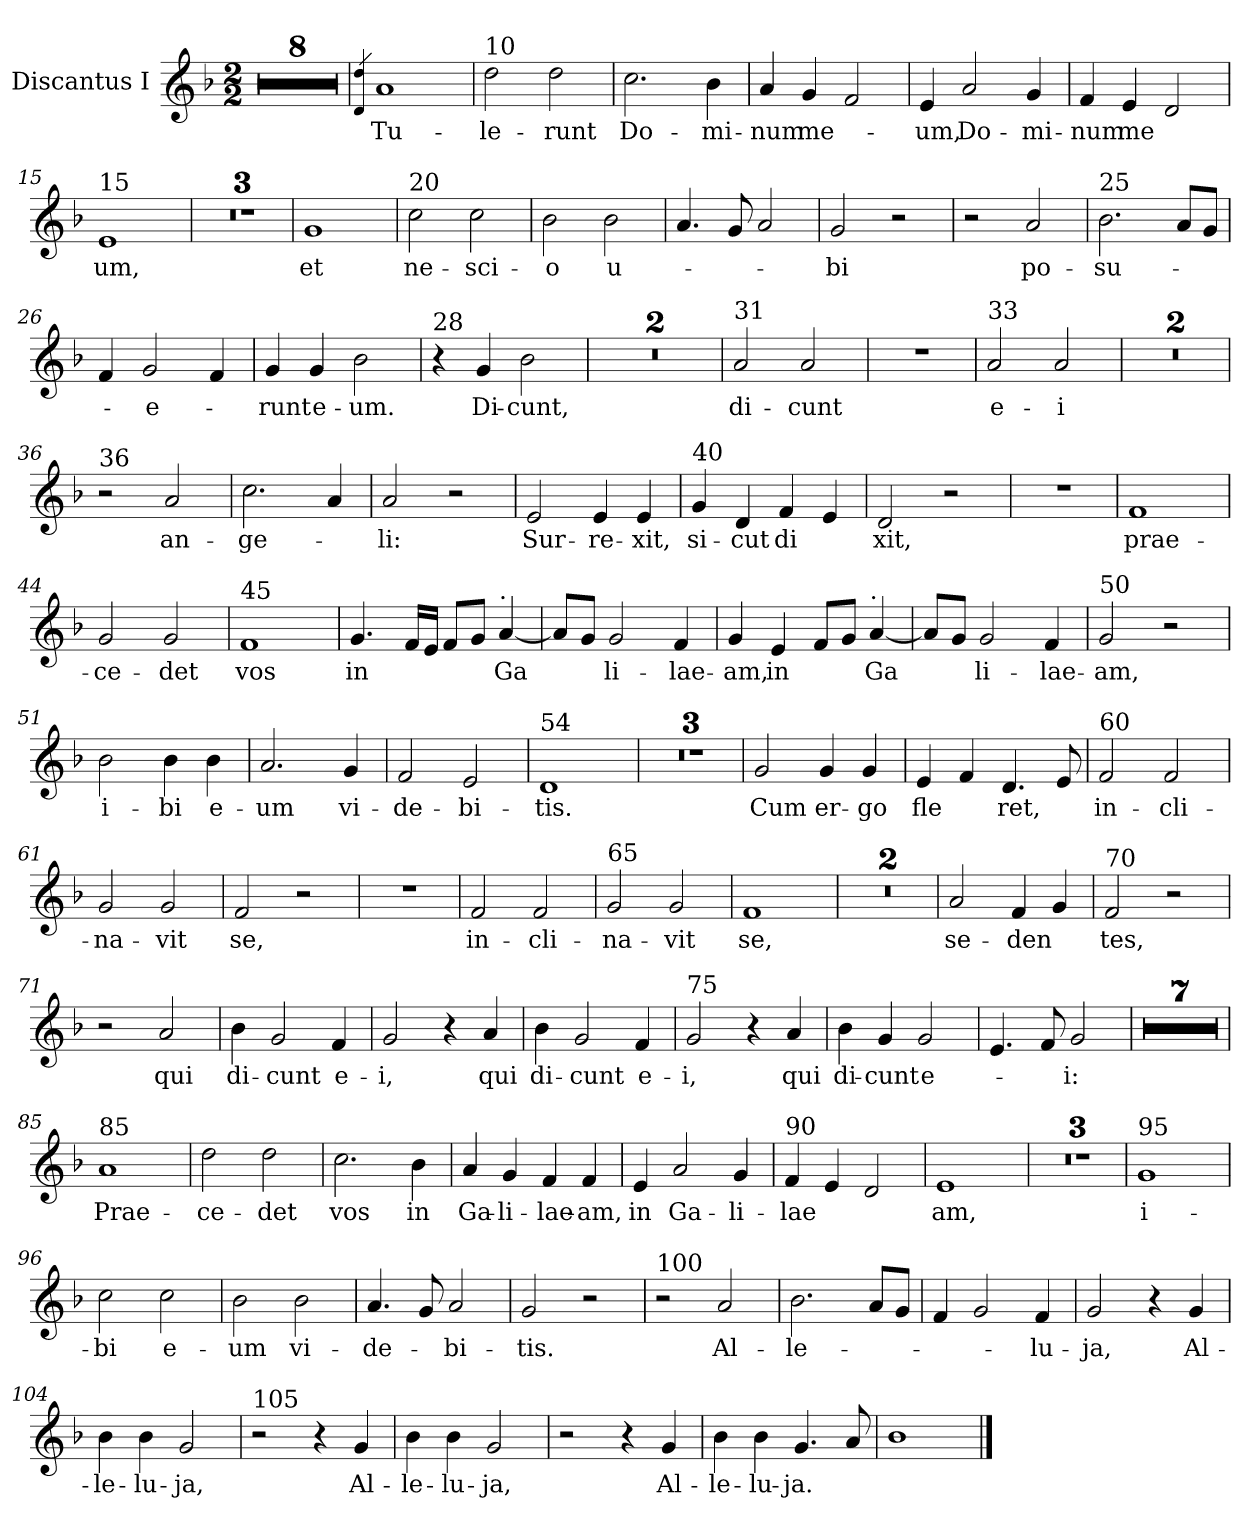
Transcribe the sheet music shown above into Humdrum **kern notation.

**kern	**text
*part1	*part1
*staff1	*staff1
*I"Discantus I	*
*I'D I	*
*clefG2	*
*k[b-]	*
*M2/2	*
=1	=1
1r	.
=2	=2
1r	.
=3	=3
1r	.
=4	=4
1r	.
=5	=5
1r	.
=6	=6
1r	.
=7	=7
1r	.
=8	=8
1r	.
=9	=9
4qd 4qdd	.
!	!LO:LY:b
1a	Tu-
=10	=10
!LO:TX:a:t=10	!
!	!LO:LY:b
2dd\	le-
!	!LO:LY:b
2dd\	runt
!!LO:LB:g=z
=11	=11
!	!LO:LY:b
2.cc\	Do-
!	!LO:LY:b
4b-\	mi-
=12	=12
!	!LO:LY:b
4a/	num
!	!LO:LY:b
4g/	me-
2f/	.
!!LO:LB:g=z
=13	=13
!	!LO:LY:b
4e/	um,
!	!LO:LY:b
2a/	Do-
!	!LO:LY:b
4g/	mi-
=14	=14
!	!LO:LY:b
4f/	num
!	!LO:LY:b
4e/	me
2d/	.
!!LO:LB:g=z
=15	=15
!LO:TX:a:t=15	!
!	!LO:LY:b
1e	um,
=16	=16
1r	.
=17	=17
1r	.
=18	=18
1r	.
=19	=19
!	!LO:LY:b
1g	et
=20	=20
!LO:TX:a:t=20	!
!	!LO:LY:b
2cc\	ne-
!	!LO:LY:b
2cc\	sci-
=21	=21
!	!LO:LY:b
2b-\	o
!	!LO:LY:b
2b-\	u-
=22	=22
4.a/	.
8g/	.
2a/	.
=23	=23
!	!LO:LY:b
2g/	bi
2r	.
=24	=24
2r	.
!	!LO:LY:b
2a/	po-
!!LO:LB:g=z
=25	=25
!LO:TX:a:t=25	!
!	!LO:LY:b
2.b-\	su-
8a/L	.
8g/J	.
=26	=26
4f/	.
!	!LO:LY:b
2g/	e-
4f/	.
=27	=27
!	!LO:LY:b
4g/	runt
!	!LO:LY:b
4g/	e-
!	!LO:LY:b
2b-\	um.
=28	=28
!LO:TX:a:t=28	!
4r	.
!	!LO:LY:b
4g/	Di-
!	!LO:LY:b
2b-\	cunt,
=29	=29
1r	.
=30	=30
1r	.
=31	=31
!LO:TX:a:t=31	!
!	!LO:LY:b
2a/	di-
!	!LO:LY:b
2a/	cunt
=32	=32
1r	.
!!LO:LB:g=z
=33	=33
!LO:TX:a:t=33	!
!	!LO:LY:b
2a/	e-
!	!LO:LY:b
2a/	i
=34	=34
1r	.
=35	=35
1r	.
=36	=36
!LO:TX:a:t=36	!
2r	.
!	!LO:LY:b
2a/	an-
=37	=37
!	!LO:LY:b
2.cc\	ge-
4a/	.
=38	=38
!	!LO:LY:b
2a/	li:
2r	.
=39	=39
!	!LO:LY:b
2e/	Sur-
!	!LO:LY:b
4e/	re-
!	!LO:LY:b
4e/	xit,
=40	=40
!LO:TX:a:t=40	!
!	!LO:LY:b
4g/	si-
!	!LO:LY:b
4d/	cut
!	!LO:LY:b
4f/	di
!	!LO:LY:b
4e/	-
!!LO:LB:g=z
=41	=41
!	!LO:LY:b
2d/	xit,
2r	.
=42	=42
1r	.
=43	=43
!	!LO:LY:b
1f	prae-
=44	=44
!	!LO:LY:b
2g/	ce-
!	!LO:LY:b
2g/	det
=45	=45
!LO:TX:a:t=45	!
!	!LO:LY:b
1f	vos
=46	=46
!	!LO:LY:b
4.g/	in
16f/LL	.
16e/JJ	.
8f/L	.
8g/J	.
!LO:TX:a:t=.	!
!	!LO:LY:b
[4a/	Ga
=47	=47
!	!LO:LY:b
8a/L]	-
8g/J	.
!	!LO:LY:b
2g/	li-
!	!LO:LY:b
4f/	lae-
!!LO:LB:g=z
=48	=48
!	!LO:LY:b
4g/	am,
!	!LO:LY:b
4e/	in
8f/L	.
8g/J	.
!LO:TX:a:t=.	!
!	!LO:LY:b
[4a/	Ga
=49	=49
!	!LO:LY:b
8a/L]	-
8g/J	.
!	!LO:LY:b
2g/	li-
!	!LO:LY:b
4f/	lae-
=50	=50
!LO:TX:a:t=50	!
!	!LO:LY:b
2g/	am,
2r	.
=51	=51
!	!LO:LY:b
2b-\	i-
!	!LO:LY:b
4b-\	bi
!	!LO:LY:b
4b-\	e-
=52	=52
!	!LO:LY:b
2.a/	um
!	!LO:LY:b
4g/	vi-
=53	=53
!	!LO:LY:b
2f/	de-
!	!LO:LY:b
2e/	bi-
=54	=54
!LO:TX:a:t=54	!
!	!LO:LY:b
1d	tis.
!!LO:LB:g=z
=55	=55
1r	.
=56	=56
1r	.
=57	=57
1r	.
=58	=58
!	!LO:LY:b
2g/	Cum
!	!LO:LY:b
4g/	er-
!	!LO:LY:b
4g/	go
=59	=59
!	!LO:LY:b
4e/	fle
!	!LO:LY:b
4f/	-
!	!LO:LY:b
4.d/	ret,
8e/	.
=60	=60
!LO:TX:a:t=60	!
!	!LO:LY:b
2f/	in-
!	!LO:LY:b
2f/	cli-
=61	=61
!	!LO:LY:b
2g/	na-
!	!LO:LY:b
2g/	vit
=62	=62
!	!LO:LY:b
2f/	se,
2r	.
=63	=63
1r	.
!!LO:LB:g=z
=64	=64
!	!LO:LY:b
2f/	in-
!	!LO:LY:b
2f/	cli-
!!LO:LB:g=z
=65	=65
!LO:TX:a:t=65	!
!	!LO:LY:b
2g/	na-
!	!LO:LY:b
2g/	vit
=66	=66
!	!LO:LY:b
1f	se,
=67	=67
1r	.
=68	=68
1r	.
=69	=69
!	!LO:LY:b
2a/	se-
!	!LO:LY:b
4f/	den
!	!LO:LY:b
4g/	-
=70	=70
!LO:TX:a:t=70	!
!	!LO:LY:b
2f/	tes,
2r	.
=71	=71
2r	.
!	!LO:LY:b
2a/	qui
=72	=72
!	!LO:LY:b
4b-\	di-
!	!LO:LY:b
2g/	cunt
!	!LO:LY:b
4f/	e-
=73	=73
!	!LO:LY:b
2g/	i,
4r	.
!	!LO:LY:b
4a/	qui
!!LO:PB:g=z
=74	=74
!	!LO:LY:b
4b-\	di-
!	!LO:LY:b
2g/	cunt
!	!LO:LY:b
4f/	e-
=75	=75
!LO:TX:a:t=75	!
!	!LO:LY:b
2g/	i,
4r	.
!	!LO:LY:b
4a/	qui
=76	=76
!	!LO:LY:b
4b-\	di-
!	!LO:LY:b
4g/	cunt
!	!LO:LY:b
2g/	e-
=77	=77
4.e/	.
8f/	.
!	!LO:LY:b
2g/	i:
=78	=78
1r	.
=79	=79
1r	.
=80	=80
1r	.
=81	=81
1r	.
=82	=82
1r	.
=83	=83
1r	.
!!LO:LB:g=z
=84	=84
1r	.
=85	=85
!LO:TX:a:t=85	!
!	!LO:LY:b
1a	Prae-
!!LO:LB:g=z
=86	=86
!	!LO:LY:b
2dd\	ce-
!	!LO:LY:b
2dd\	det
!!LO:LB:g=z
=87	=87
!	!LO:LY:b
2.cc\	vos
!	!LO:LY:b
4b-\	in
=88	=88
!	!LO:LY:b
4a/	Ga-
!	!LO:LY:b
4g/	li-
!	!LO:LY:b
4f/	lae-
!	!LO:LY:b
4f/	am,
=89	=89
!	!LO:LY:b
4e/	in
!	!LO:LY:b
2a/	Ga-
!	!LO:LY:b
4g/	li-
=90	=90
!LO:TX:a:t=90	!
!	!LO:LY:b
4f/	lae
!	!LO:LY:b
4e/	-
2d/	.
=91	=91
!	!LO:LY:b
1e	am,
=92	=92
1r	.
=93	=93
1r	.
=94	=94
1r	.
=95	=95
!LO:TX:a:t=95	!
!	!LO:LY:b
1g	i-
!!LO:PB:g=z
=96	=96
!	!LO:LY:b
2cc\	bi
!	!LO:LY:b
2cc\	e-
=97	=97
!	!LO:LY:b
2b-\	um
!	!LO:LY:b
2b-\	vi-
=98	=98
!	!LO:LY:b
4.a/	de-
8g/	.
!	!LO:LY:b
2a/	bi-
=99	=99
!	!LO:LY:b
2g/	tis.
2r	.
=100	=100
!LO:TX:a:t=100	!
2r	.
!	!LO:LY:b
2a/	Al-
=101	=101
!	!LO:LY:b
2.b-\	le-
8a/L	.
8g/J	.
=102	=102
4f/	.
2g/	.
!	!LO:LY:b
4f/	lu-
!!LO:LB:g=z
=103	=103
!	!LO:LY:b
2g/	ja,
4r	.
!	!LO:LY:b
4g/	Al-
=104	=104
!	!LO:LY:b
4b-\	le-
!	!LO:LY:b
4b-\	lu-
!	!LO:LY:b
2g/	ja,
=105	=105
!LO:TX:a:t=105	!
2r	.
4r	.
!	!LO:LY:b
4g/	Al-
=106	=106
!	!LO:LY:b
4b-\	le-
!	!LO:LY:b
4b-\	lu-
!	!LO:LY:b
2g/	ja,
=107	=107
2r	.
4r	.
!	!LO:LY:b
4g/	Al-
=108	=108
!	!LO:LY:b
4b-\	le-
!	!LO:LY:b
4b-\	lu-
!	!LO:LY:b
4.g/	ja.
8a/	.
=109	=109
1b-	.
==	==
*-	*-
